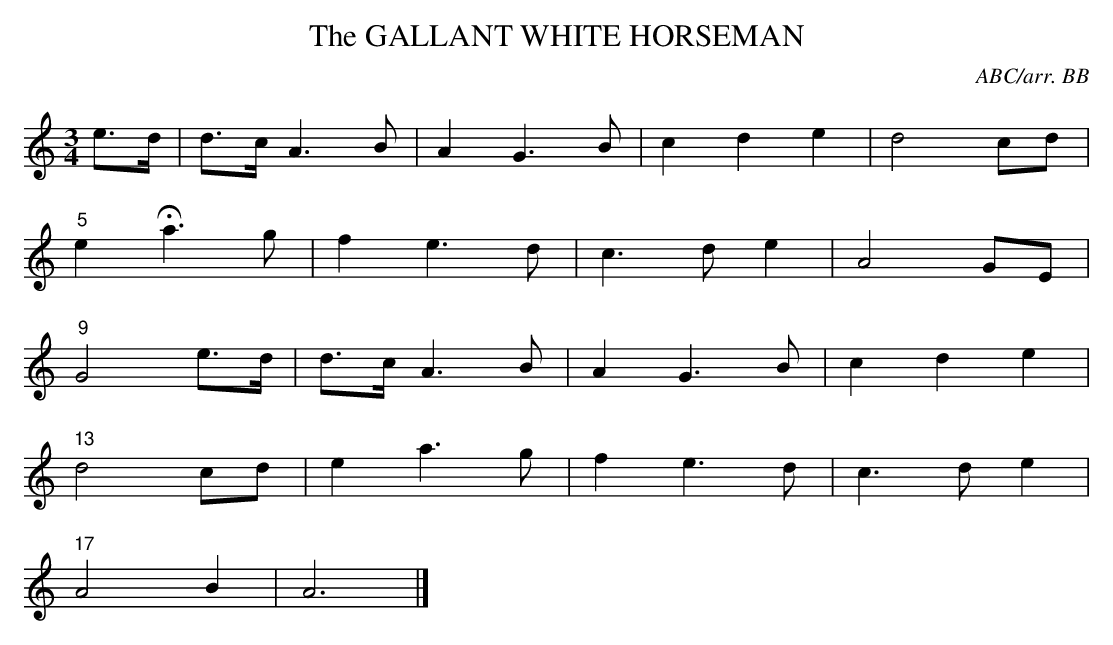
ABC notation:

X:1
T:GALLANT WHITE HORSEMAN, The
Away")
Y:"plaintively"
C:ABC/arr. BB
L:1/8
M:3/4
K:Am
e>d|d>c A3B|A2 G3B|c2d2e2|d4 cd|
"5"e2 Ha3 g|f2 e3d|c3d e2|A4 GE|
"9"G4 e>d|d>c A3B|A2 G3B|c2d2e2|
"13"d4 cd|e2 a3g|f2 e3d|c3d e2|
"17"A4 B2|A6|]
